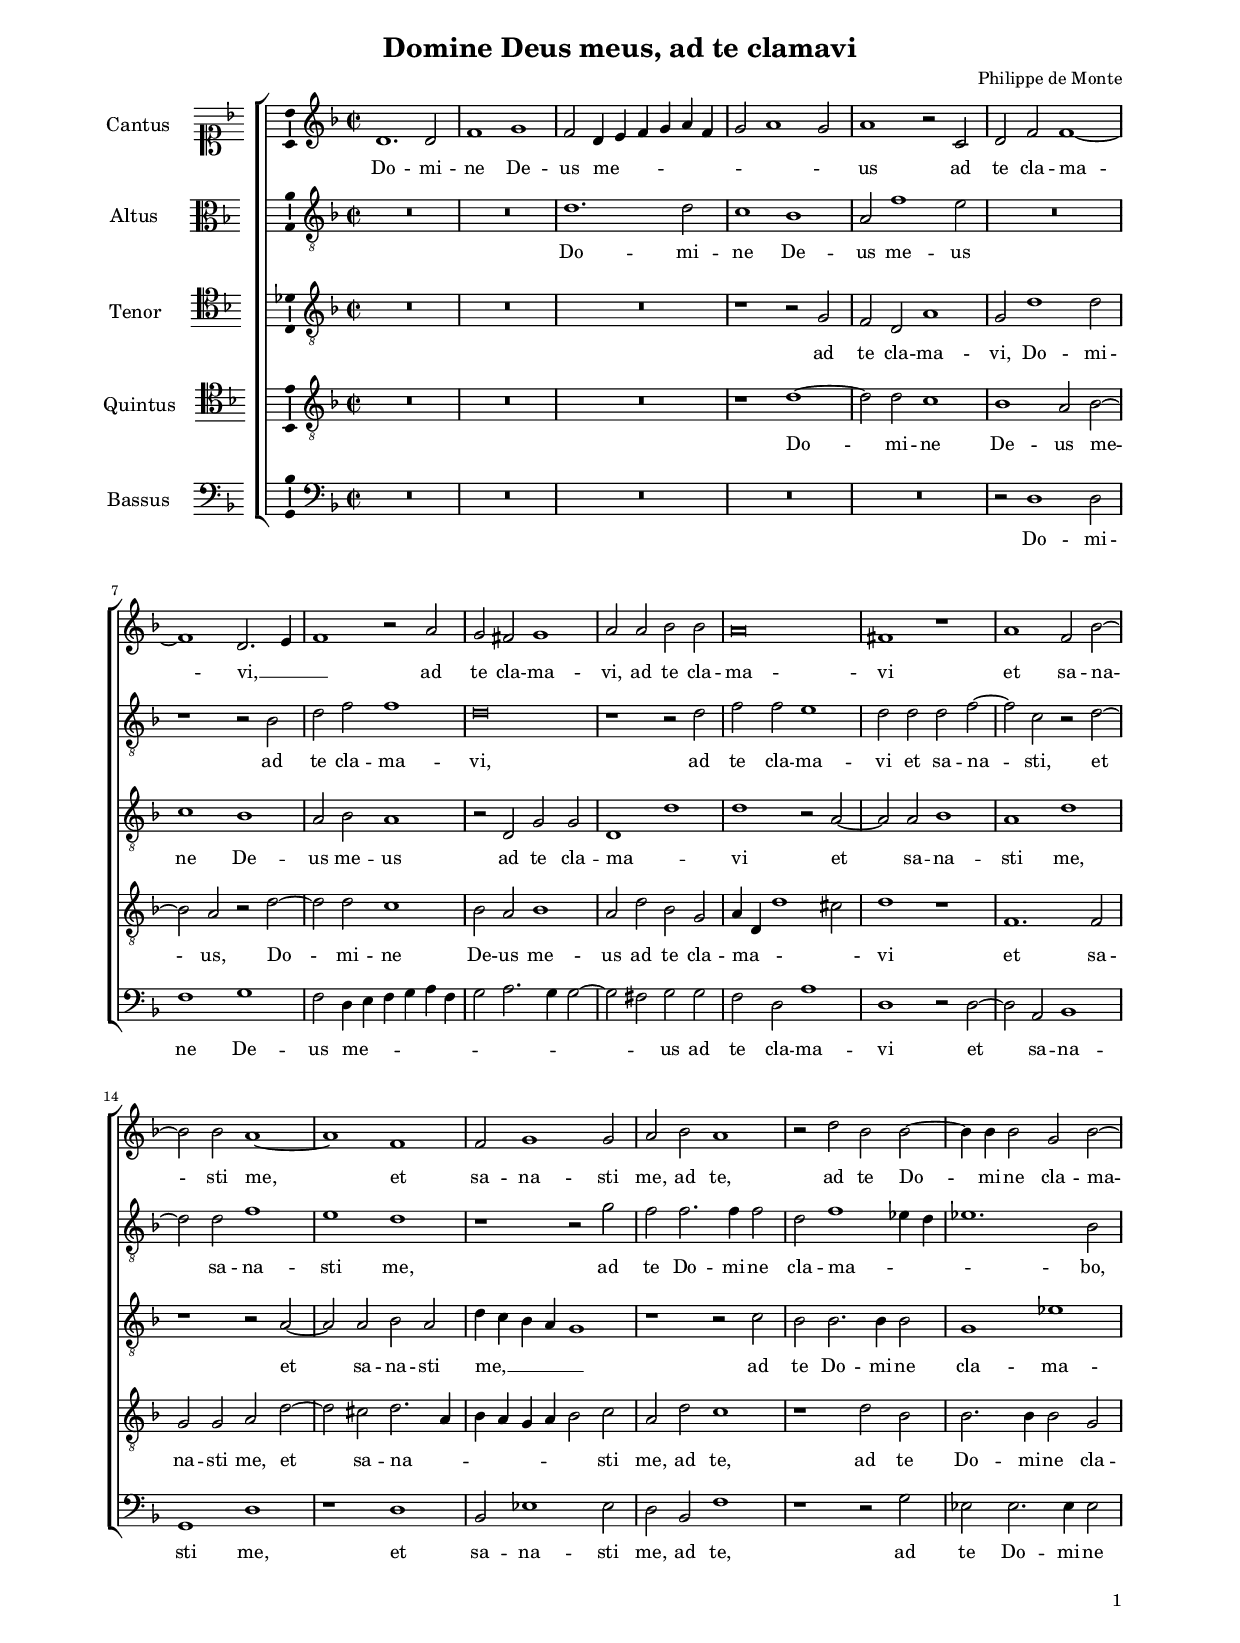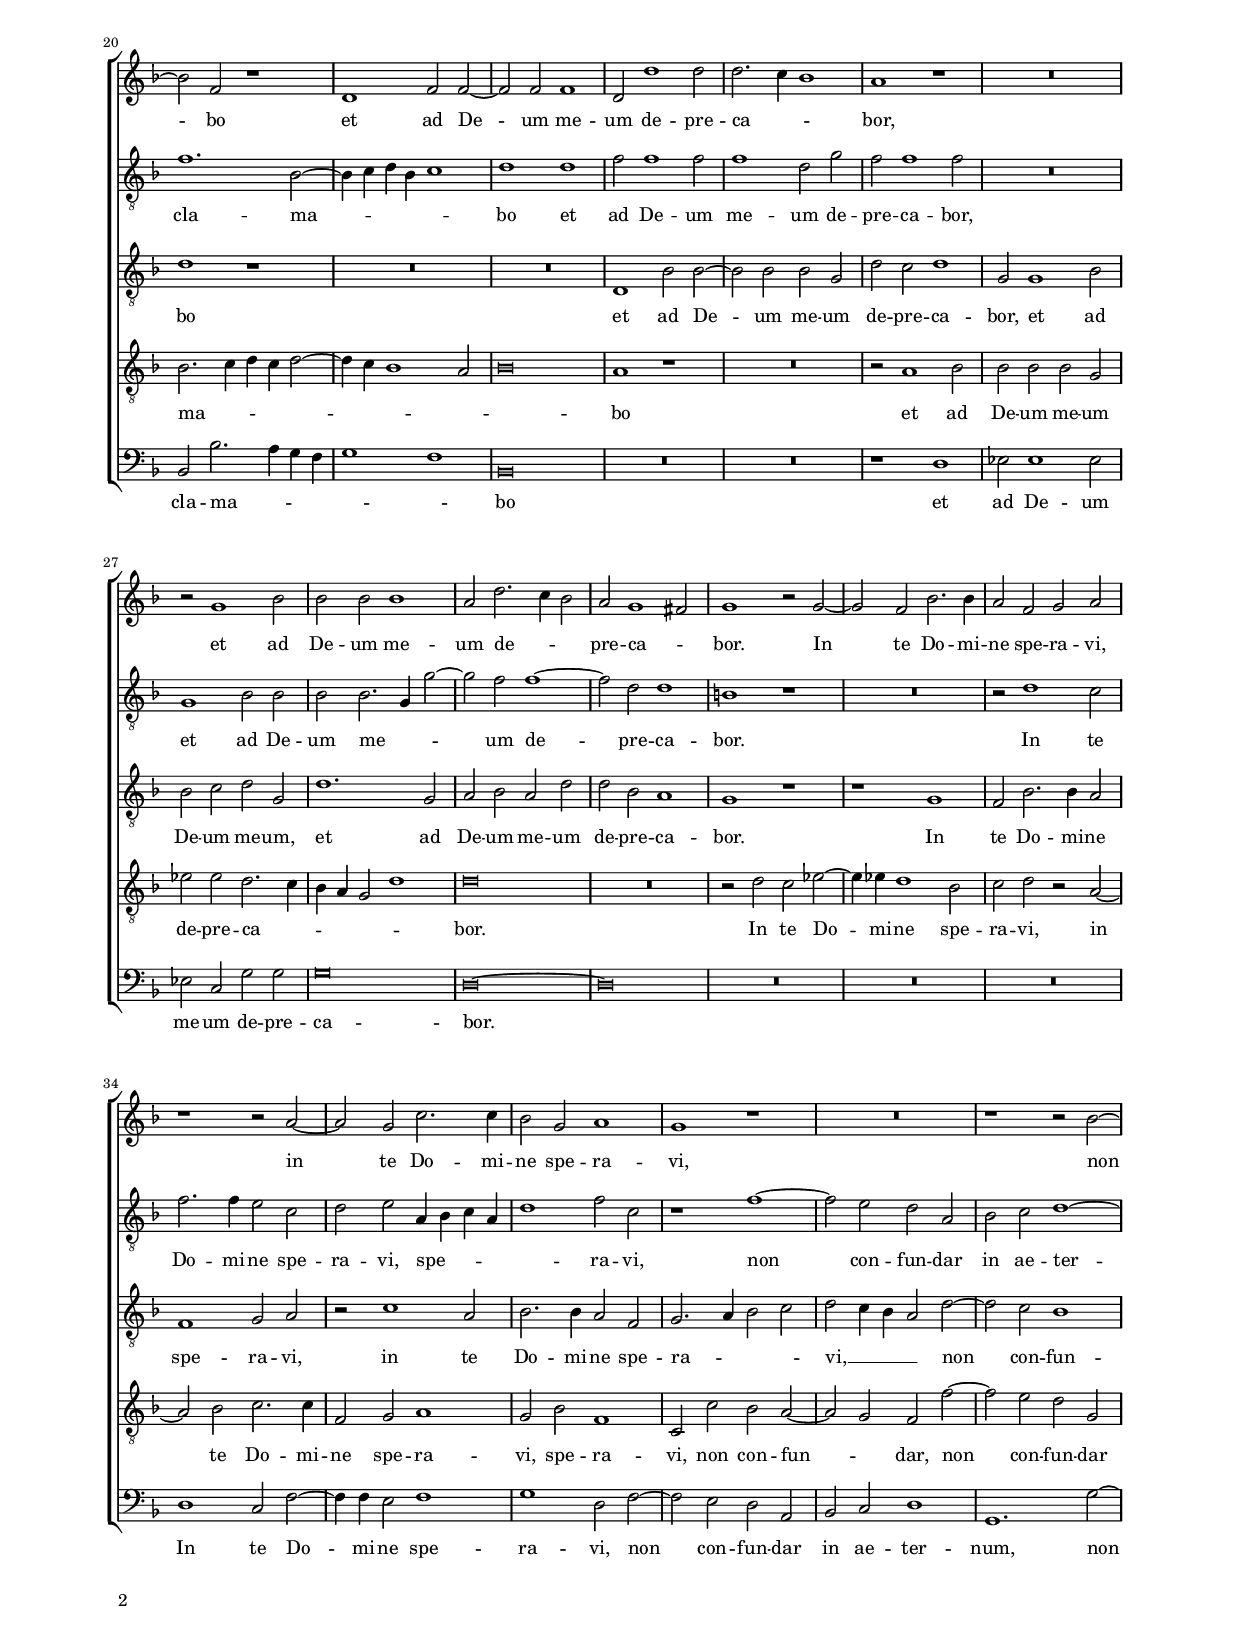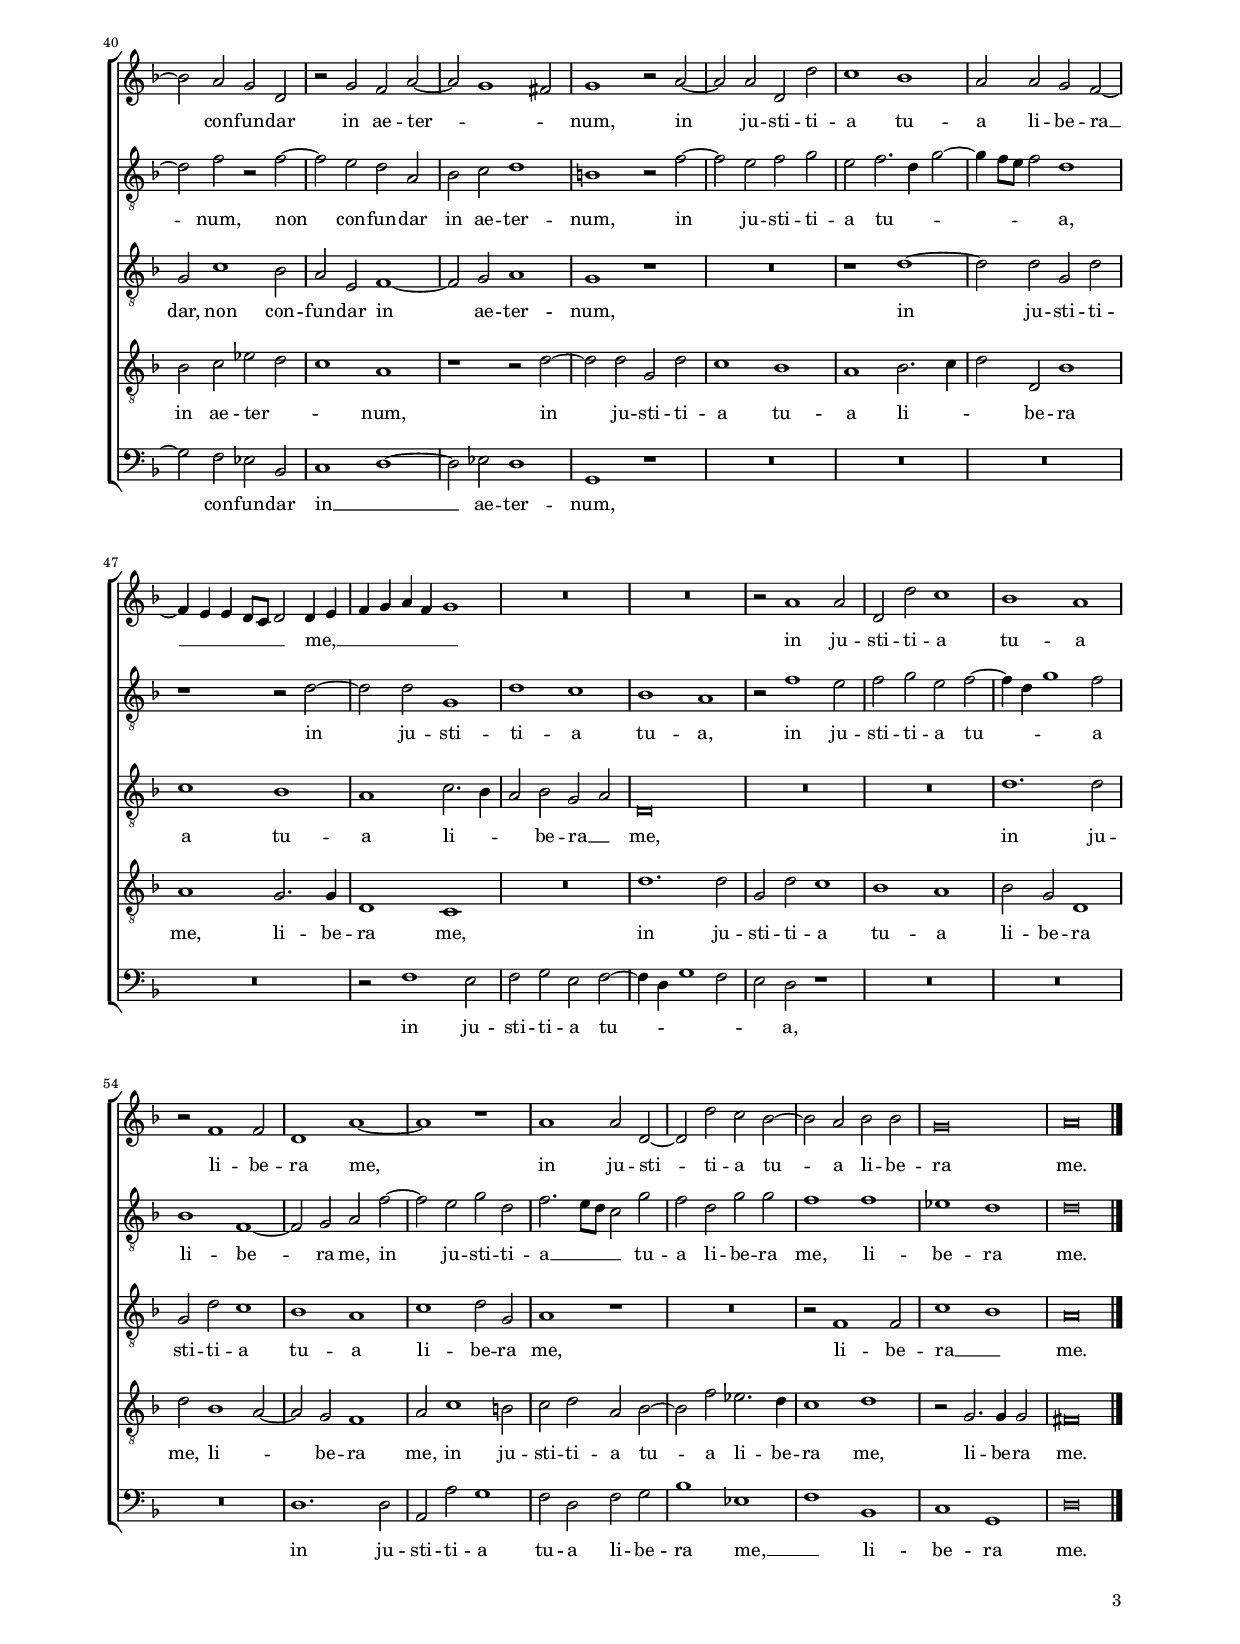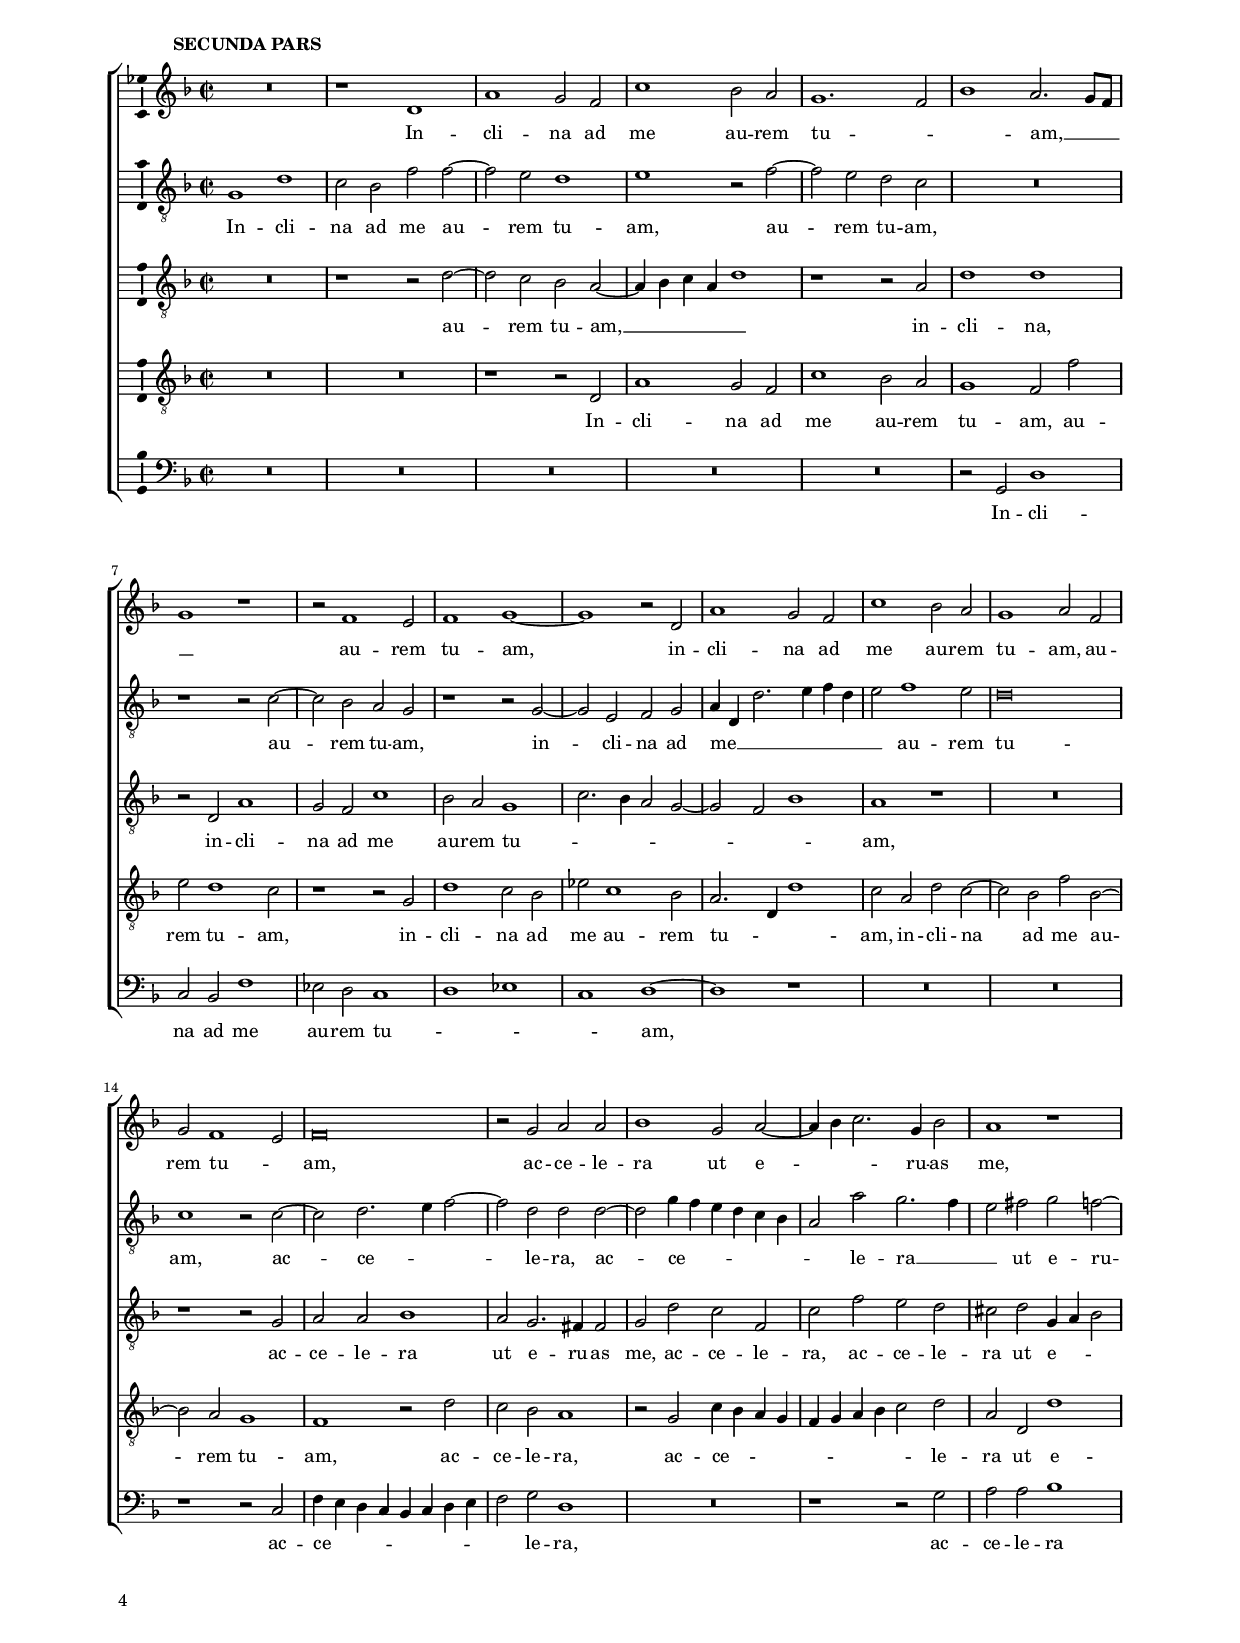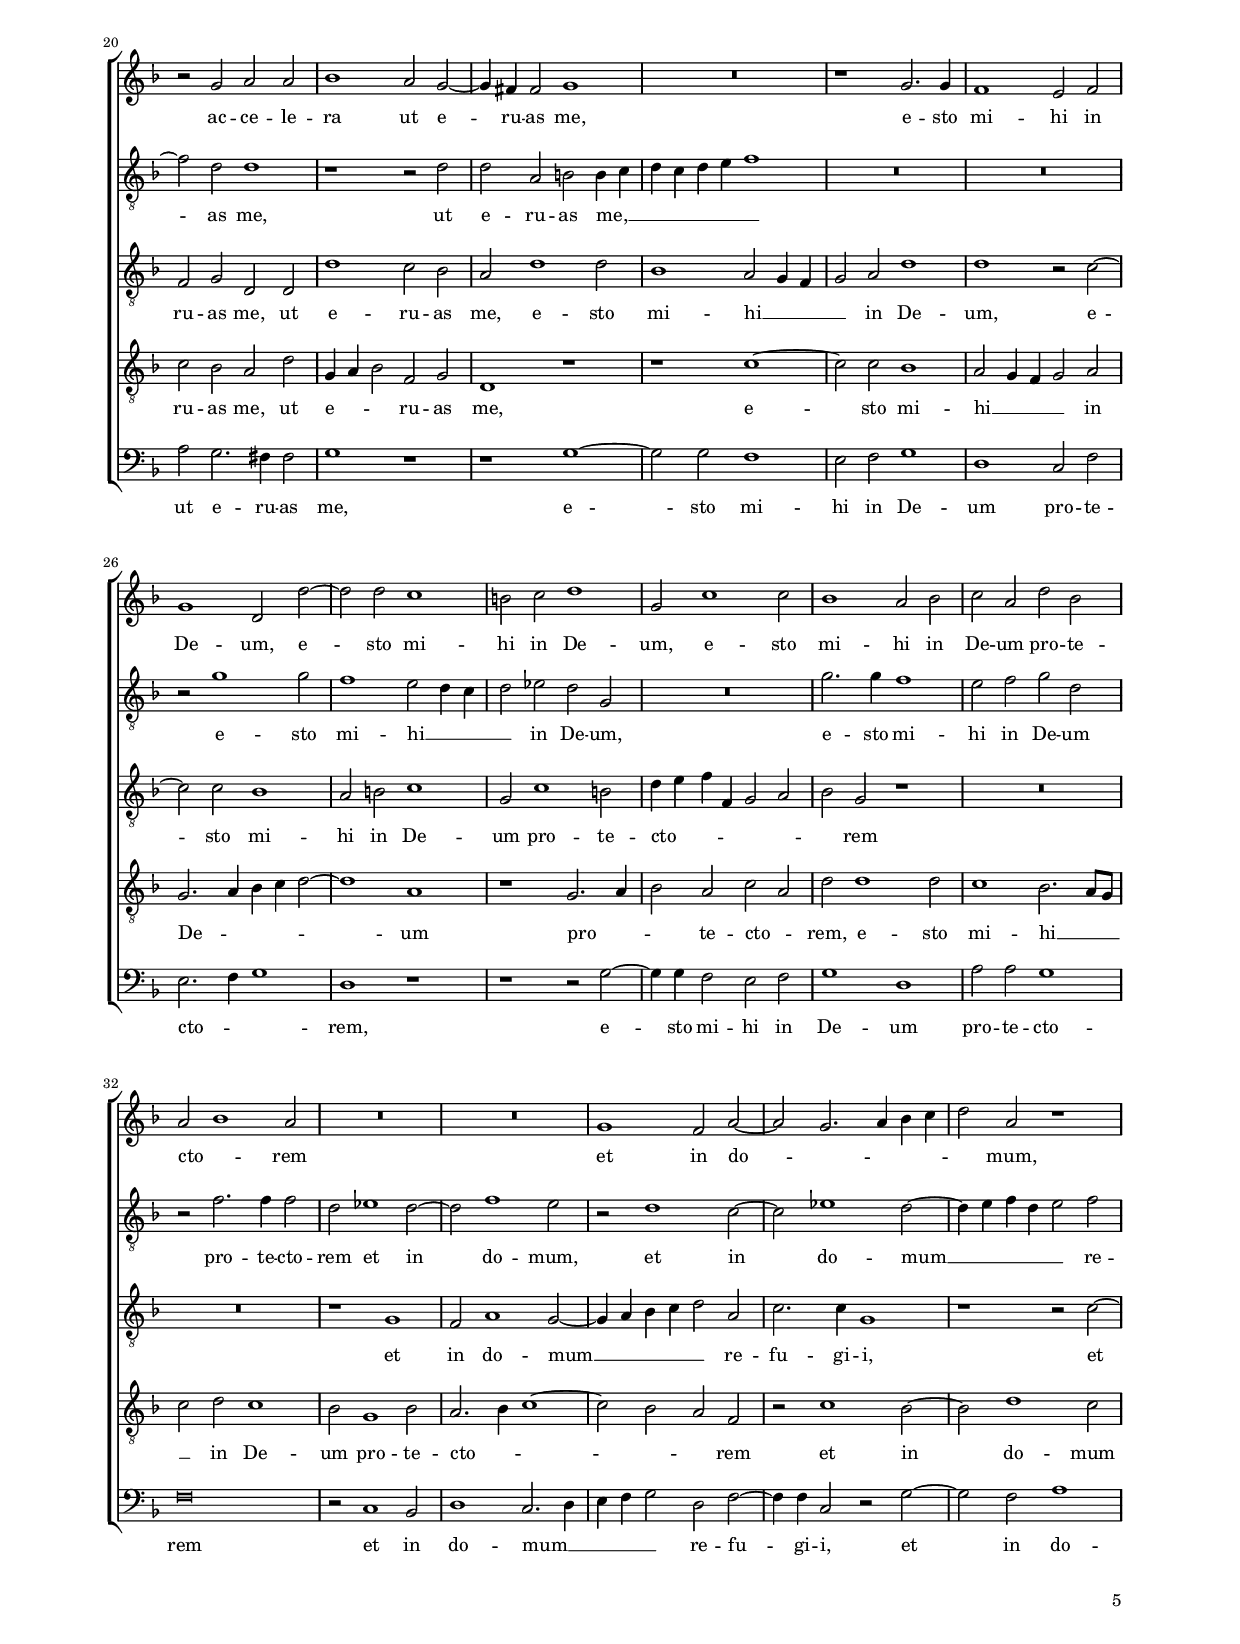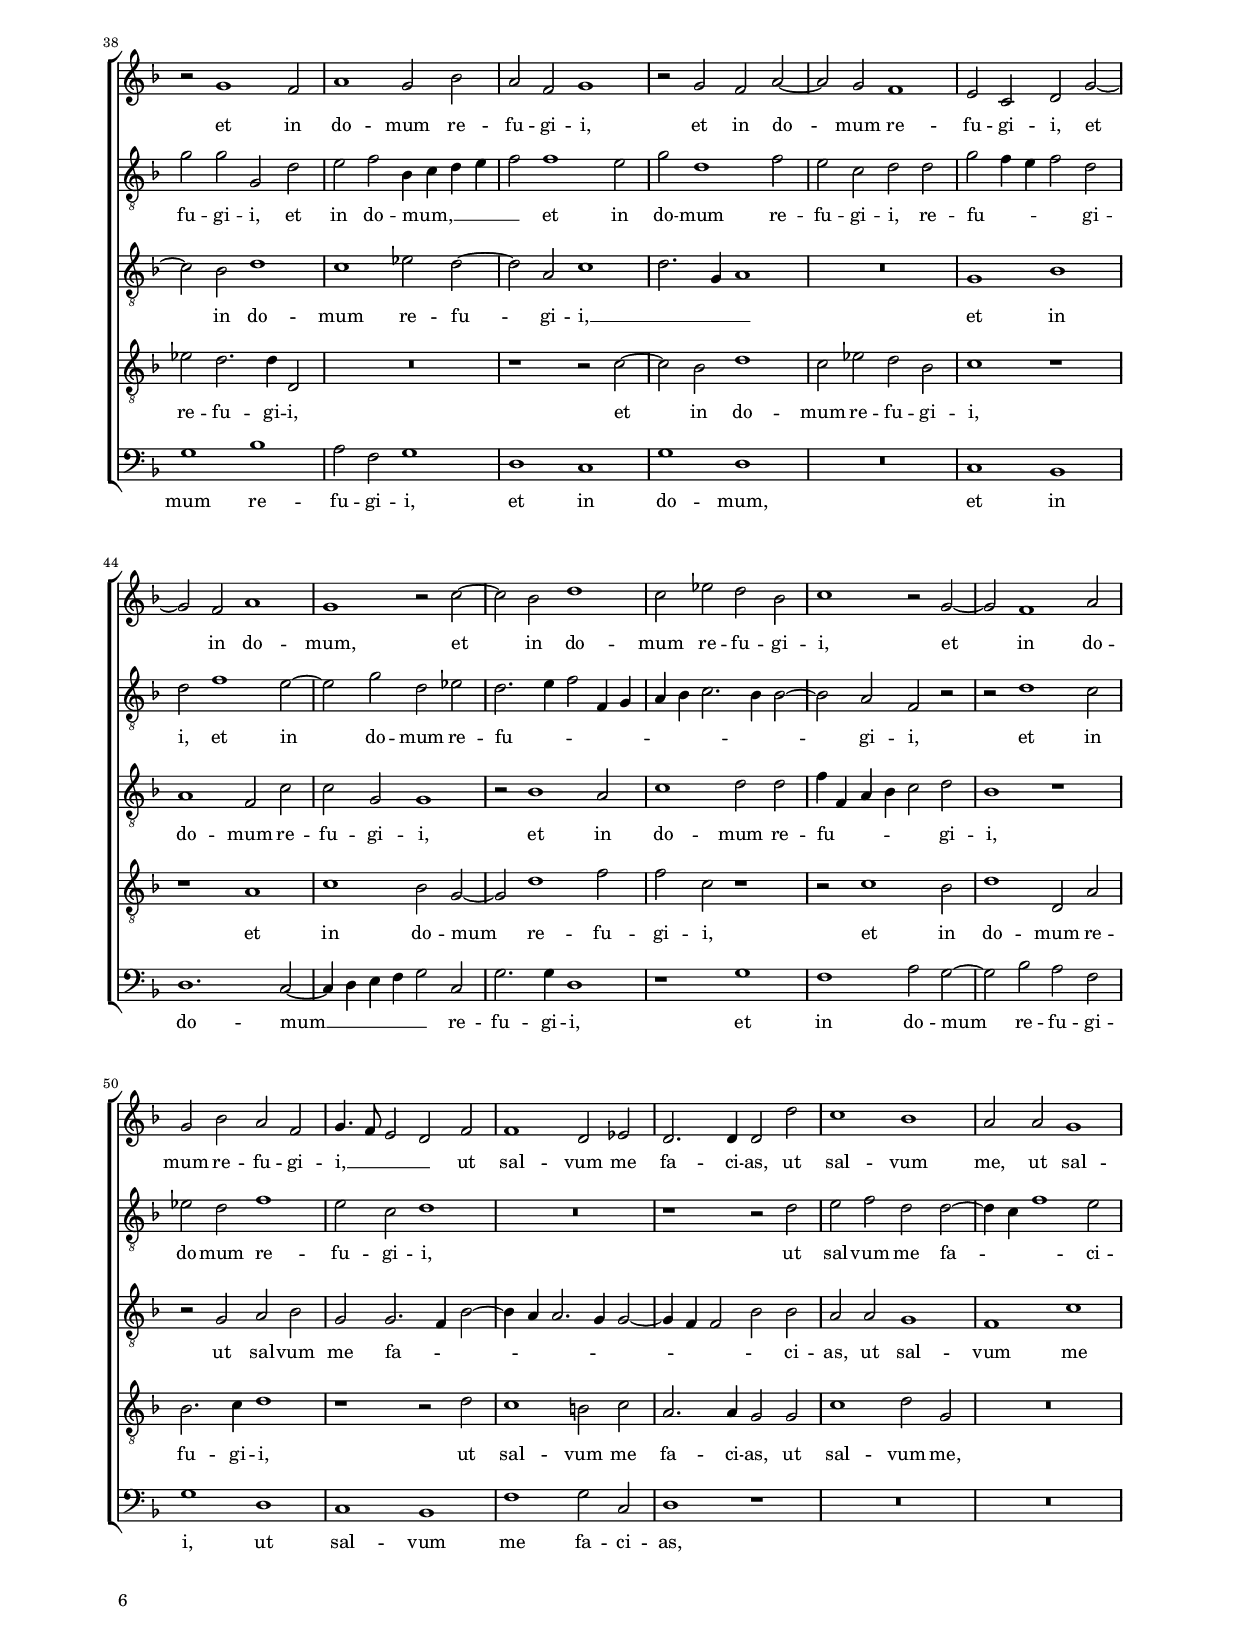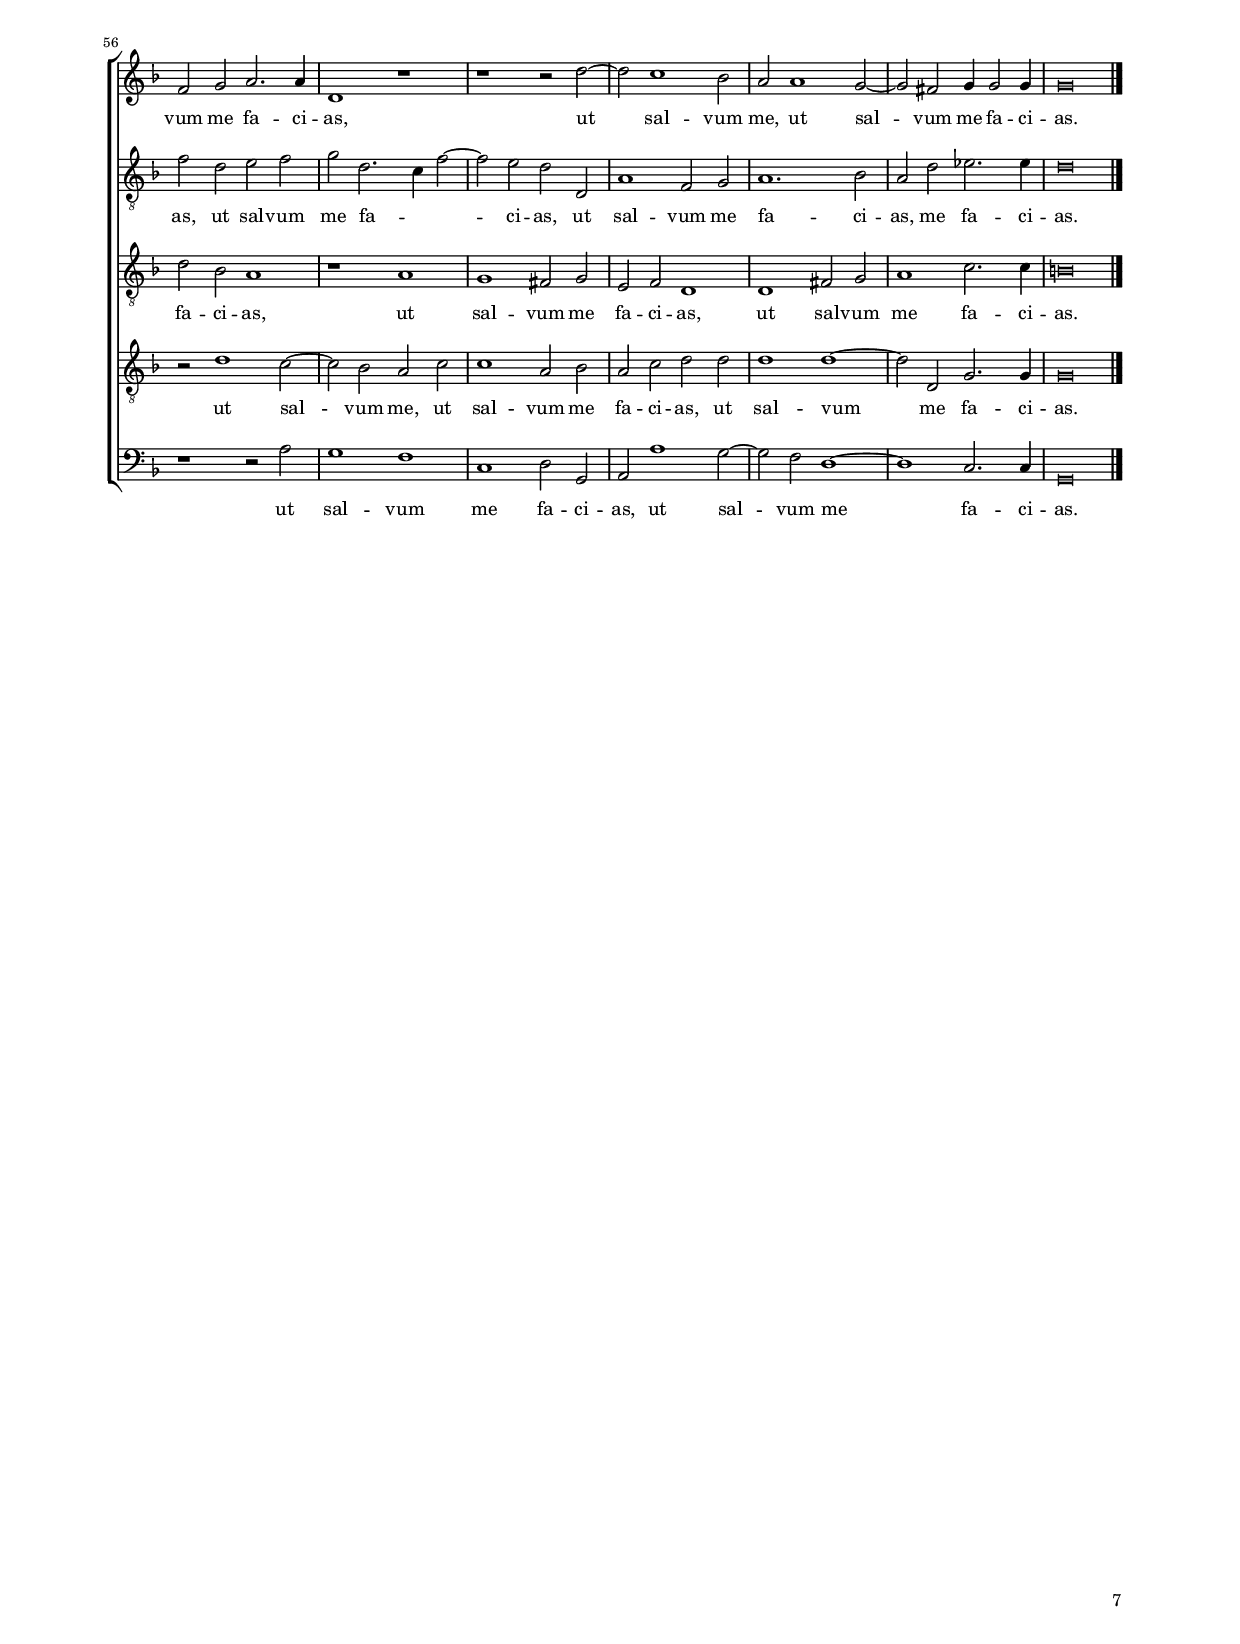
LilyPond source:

\header
{
  title="Domine Deus meus, ad te clamavi"
  composer="Philippe de Monte"
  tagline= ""
}

\version "2.24.0"
\language deutsch
#(set-global-staff-size 15)
% #(set-default-paper-size "letter")
#(ly:set-option 'point-and-click #f)

	
	ficta = { \once \set suggestAccidentals = ##t }
	
	forget = #(define-music-function (music) (ly:music?) #{
		\accidentalStyle forget
		$music
		\accidentalStyle default
		#})
	

\paper
	{
	top-margin = 1.8 \cm
	bottom-margin = 1.2 \cm
	left-margin = 2 \cm
	right-margin = 2 \cm
	ragged-bottom = ##f
	ragged-last-bottom = ##t
	print-page-number = ##f
	score-system-spacing = #'((basic-distance . 16) (minimum-distance . 14) (padding . 5) (strechability . 150))
	system-system-spacing = #'((basic-distance . 16) (minimum-distance . 14) (padding . 5) (strechability . 150))
	oddFooterMarkup=\markup   \fill-line { "" \fromproperty #'page:page-number-string }
	evenFooterMarkup=\markup  \fill-line { \fromproperty #'page:page-number-string "" }
	last-bottom-spacing = #'((basic-distance . 12) (minimum-distance . 7) (padding . 4))
%	systems-per-page = 3
%	page-count = 6
%	min-systems-per-page = 3
	}

global = {
	\key f \major
	\time 2/2 \set Score.measureLength = #(ly:make-moment 2/1)
	\set Score.tempoHideNote = ##t
	\tempo 2 = 90
	\skip 1*2*61 \bar "|."
	}
	

incipitcantus = \markup { \score {
	{
	\set Staff.instrumentName = \markup { \fontsize #1 "Cantus" }
	\key f \major
	\clef soprano
	s4 \bar ""
	}
	\layout  {
	raggedright = ##t
	indent = 1.8 \cm
	line-width = 2.5 \cm
	\context { \Staff \remove Time_signature_engraver }
	\override Staff.Clef.Y-extent = #'(0 . 0)
	}} \hspace #1 }
      
      
incipitaltus = \markup { \score {
	{
	\set Staff.instrumentName = \markup { \fontsize #1 "Altus" }
	\key f \major
	\clef alto
	s4 \bar ""
	}
	\layout  {
	raggedright = ##t
	indent = 1.8 \cm
	line-width = 2.5 \cm
	\context { \Staff \remove Time_signature_engraver }
	\override Staff.Clef.Y-extent = #'(0 . 0)
	}} \hspace #1 }


incipittenor = \markup { \score {
	{
	\set Staff.instrumentName = \markup { \fontsize #1 "Tenor" }
	\key f \major
	\clef tenor
	s4 \bar ""
	}
	\layout  {
	raggedright = ##t
	indent = 1.8 \cm
	line-width = 2.5 \cm
	\context { \Staff \remove Time_signature_engraver }
	\override Staff.Clef.Y-extent = #'(0 . 0)
	}} \hspace #1 }
      
      
incipitquintus = \markup { \score {
	{
	\set Staff.instrumentName = \markup { \fontsize #1 "Quintus" }
	\key f \major
	\clef tenor
	s4 \bar ""
	}
	\layout  {
	raggedright = ##t
	indent = 1.8 \cm
	line-width = 2.5 \cm
	\context { \Staff \remove Time_signature_engraver }
	\override Staff.Clef.Y-extent = #'(0 . 0)
	}} \hspace #1 }
      
      
incipitbassus = \markup { \score {
	{
	\set Staff.instrumentName = \markup { \fontsize #1 "Bassus" }
	\key f \major
	\clef bass
	s4 \bar ""
	}
	\layout  {
	raggedright = ##t
	indent = 1.8 \cm
	line-width = 2.5 \cm
	\context { \Staff \remove Time_signature_engraver }
	\override Staff.Clef.Y-extent = #'(0 . 0)
	}} \hspace #1 }


cantus =  \relative c''
	{
	d,1. d2
	f1 g
	f2 d4 e f g a f
	g2 a1 g2
%5
	a1 r2 c, |
	d2 f f1~
	f1 d2. e4
	f1 r2 a
	g2 fis g1
%10
	a2 a b b |
	a\breve
	fis1 r
	a1 f2 b~
	b2 b a1~
%15
	a1 f |
	f2 g1 g2
	a2 b a1
	r2 d b b~
	b4 b b2 g b~
%20
	b2 f r1 |
	d1 f2 f~
	f2 f f1
	d2 d'1 d2
	d2. c4 b1
%25
	a1 r |
	R\breve
	r2 g1 b2
	b2 b b1
	a2 d2. c4 b2
%30
	a2 g1 fis2 |
	g1 r2 g~
	g2 f b2. b4
	a2 f g a
	r1 r2 a~
%35
	a2 g c2. c4 |
	b2 g a1
	g1 r
	R\breve
	r1 r2 b~
%40
	b2 a g d |
	r2 g f a~
	a2 g1 fis2
	g1 r2 a~
	a2 a d, d'
%45
	c1 b |
	a2 a g f~
	f4 e e d8 c d2 d4 e
	f4 g a f g1
	R\breve
%50
	R\breve |
	r2 a1 a2
	d,2 d' c1
	b1 a
	r2 f1 f2
%55
	d1 a'~ |
	a1 r
	a1 a2 d,~
	d2 d' c b~
	b2 a b b
%60
	g\breve |
	a\breve |
	}


altus =  \relative c'
	{
	R\breve
	R\breve
	d1. d2
	c1 b
%5
	a2 f'1 e2 |
	R\breve
	r1 r2 b
	d2 f f1
	d\breve
%10
	r1 r2 d |
	f2 f e1
	d2 d d f~
	f2 c r d~
	d2 d f1
%15
	e1 d  |
	r1 r2 g
	f2 f2. f4 f2
	d2 f1 es4 d
	es1. b2
%20
	f'1. b,2~ |
	b4 c d b c1
	d1 d
	f2 f1 f2
	f1 d2 g
%25
	f2 f1 f2 |
	R\breve
	g,1 b2 b
	b2 b2. g4 g'2~
	g2 f f1~
%30
	f2 d d1 |
	h1 r
	R\breve
	r2 d1 c2
	f2. f4 e2 c
%35
	d2 e a,4 b c a |
	d1 f2 c
	r1 f~
	f2 e d a
	b2 c d1~
%40
	d2 f r f~ |
	f2 e d a
	b2 c d1
	h1 r2 f'~
	f2 e f g
%45
	e2 f2. d4 g2~ |
	g4 f8 e f2 d1
	r1 r2 d~
	d2 d g,1
	d'1 c
%50
	b1 a |
	r2 f'1 e2
	f2 g e f~
	f4 d g1 f2
	b,1 f~
%55
	f2 g a f'~ |
	f2 e g d
	f2. e8 d c2 g'
	f2 d g g
	f1 f
%60
	es1 d |
	d\breve |
	}


tenor =  \relative c'
	{
	R\breve
	R\breve
	R\breve
	r1 r2 g
%5
	f2 d a'1 |
	g2 d'1 d2
	c1 b
	a2 b a1
	r2 d, g g
%10
	d1 d' |
	d1 r2 a~
	a2 a b1
    a1 d
    r1 r2 a~
%15
	a2 a2 b2 a |
    d4 c b a g1
    r1 r2 c
    b2 b2. b4 b2
	g1 es'
%20
	d1 r |
	R\breve
	R\breve
	d,1 b'2 b~
	b2 b b g
%25
	d'2 c d1 |
	g,2 g1 b2
	b2 c d g,
	d'1. g,2
	a2 b a d
%30
	d2 b a1 |
	g1 r
	r1 g
	f2 b2. b4 a2
	f1 g2 a
%35
	r2 c1 a2 |
	b2. b4 a2 f
	g2. a4 b2 c
	d2 c4 b a2 d~
	d2 c b1
%40
	g2 c1 b2 |
	a2 e f1~
	f2 g a1
	g1 r
	R\breve
%45
	r1 d'~ |
	d2 d g, d'
	c1 b
	a1 c2. b4
	a2 b g a
%50
	d,\breve |
	R\breve
	R\breve
	d'1. d2
	g,2 d' c1
%55
	b1 a |
	c1 d2 g,
	a1 r
	R\breve
	r2 f1 f2
%60
	c'1 b |
	a\breve |
	}


quintus  =  \relative c'
	{
	R\breve
	R\breve
	R\breve
	r1 d~
%5
	d2 d c1 |
	b1 a2 b~
	b2 a r d~
	d2 d c1
	b2 a b1
%10
	a2 d b g |
	a4 d, d'1 cis2
	d1 r
	f,1. f2
	g2 g a d~
%15
	d2 cis d2. a4 |
	b4 a g a b2 c
	a2 d c1
	r1 d2 b
	b2. b4 b2 g
%20
	b2. c4 d c d2~ |
	d4 c b1 a2
	b\breve
    a1 r
	R\breve
%25
	r2 a1 b2 |
	b2 b b g
	es'2 es d2. c4
	b4 a g2 d'1
	d\breve
%30
	R\breve |
	r2 d c es~
	es4 es d1 b2
	c2 d r a~
	a2 b c2. c4
%35
	f,2 g a1 |
	g2 b f1
	c2 c' b a~
	a2 g f f'~
	f2 e d g,
%40
	b2 c es d |
	c1 a
	r1 r2 d~
	d2 d g, d'
	c1 b
%45
	a1 b2. c4 |
	d2 d, b'1
	a1 g2. g4
	d1 c
	R\breve
%50
	d'1. d2 |
	g,2 d' c1
	b1 a
	b2 g d1
	d'2 b1 a2~
%55
	a2 g f1 |
	a2 c1 h2
	c2 d a b~
	b2 f' es2. d4
	c1 d
%60
	r2 g,2. g4 g2 |
	fis\breve |
	}


bassus  =  \relative c
	{
	R\breve
	R\breve
	R\breve
	R\breve
%5
	R\breve |
	r2 d1 d2
	f1 g
	f2 d4 e f g a f
	g2 a2. g4 g2~
%10
	g2 fis g g |
	f2 d a'1
	d,1 r2 d~
	d2 a b1
	g1 d'
%15
	r1 d |
	b2 es1 es2
	d2 b f'1
	r1 r2 g
	es2 es2. es4 es2
%20
	b2 b'2. a4 g f |
	g1 f
	b,\breve
	R\breve
	R\breve
%25
	r1 d |
	es2 es1 es2
	es2 c g' g
	g\breve
	d\breve~
%30
	d\breve |
	R\breve
	R\breve
	R\breve
	d1 c2 f~
%35
	f4 f e2 f1 |
	g1 d2 f~
	f2 e d a
	b2 c d1
	g,1. g'2~
%40
	g2 f es b |
	c1 d~
	d2 es d1
	g,1 r
	R\breve
%45
	R\breve |
	R\breve
	R\breve
	r2 f'1 e2
	f2 g e f~
%50
	f4 d g1 f2 |
	e2 d r1
	R\breve
	R\breve
	R\breve
%55
	d1. d2 |
	a2 a' g1
	f2 d f g
	b1 es,
	f1 b,
%60
	c1 g |
	d'\breve |
	}


lyricscantus = \lyricmode {
	Do -- mi -- ne De -- us me -- _ _ _ _ _ _ _ _ us
    ad te cla -- ma -- vi, __ _ _
    ad te cla -- ma -- vi,
    ad te cla -- ma -- vi
    et sa -- na -- sti me,
    et sa -- na -- sti me,
    ad te,
    ad te Do -- mi -- ne cla -- ma -- bo
    et ad De -- um me -- um de -- pre -- ca -- _ _ bor,
    et ad De -- um me -- um de -- _ _ pre -- ca -- _ bor.
    In te Do -- mi -- ne spe -- ra -- vi,
    in te Do -- mi -- ne spe -- ra -- vi,
    non con -- fun -- dar in ae -- ter -- _ _ num,
    in ju -- sti -- ti -- a tu -- a li -- be -- ra __ _ _ _ _ _ me, __ _ _ _ _ _ _
    in ju -- sti -- ti -- a tu -- a li -- be -- ra me,
    in ju -- sti -- ti -- a tu -- a li -- be -- ra me.
	}


lyricsaltus = \lyricmode {
	Do -- mi -- ne De -- us me -- us
    ad te cla -- ma -- vi,
    ad te cla -- ma -- vi
    et sa -- na -- sti,
    et sa -- na -- sti me,
    ad te Do -- mi -- ne cla -- ma -- _ _ _ bo,
    cla -- ma -- _ _ _ _ bo
    et ad De -- um me -- um de -- pre -- ca -- bor,
    et ad De -- um me -- _ _ um de -- pre -- ca -- bor.
    In te Do -- mi -- ne spe -- ra -- vi,
    spe -- _ _ _ _ ra -- vi,
    non con -- fun -- dar in ae -- ter -- num,
    non con -- fun -- dar in ae -- ter -- num,
    in ju -- sti -- ti -- a tu -- _ _ _ _ _ a,
    in ju -- sti -- ti -- a tu -- a,
    in ju -- sti -- ti -- a tu -- _ _ a li -- be -- ra me,
    in ju -- sti -- ti -- a __ _ _ _ tu -- a li -- be -- ra me,
    li -- be -- ra me.
	}


lyricstenor = \lyricmode {
	ad te cla -- ma -- vi,
    Do -- mi -- ne De -- us me -- us
    ad te cla -- ma -- _ vi
    et sa -- na -- sti me,
    et sa -- na -- sti me, __ _ _ _ _
    ad te Do -- mi -- ne cla -- ma -- bo
    et ad De -- um me -- um de -- pre -- ca -- bor,
    et ad De -- um me -- um,
    et ad De -- um me -- um de -- pre -- ca -- bor.
    In te Do -- mi -- ne spe -- ra -- vi,
    in te Do -- mi -- ne spe -- ra -- _ _ _ vi, __ _ _ _
    non con -- fun -- dar,
    non con -- fun -- dar in ae -- ter -- num,
    in ju -- sti -- ti -- a tu -- a li -- _ _ be -- ra __ _ me,
    in ju -- sti -- ti -- a tu -- a li -- be -- ra me,
    li -- be -- ra __ _ me.
	}


lyricsquintus = \lyricmode {
	Do -- mi -- ne De -- us me -- us,
    Do -- mi -- ne De -- us me -- us
    ad te cla -- ma -- _ _ _ vi
    et sa -- na -- sti me,
    et sa -- na -- _ _ _ _ _ _ sti me,
    ad te,
    ad te Do -- mi -- ne cla -- ma -- _ _ _ _ _ _ _ _ bo
    et ad De -- um me -- um de -- pre -- ca -- _ _ _ _ _ bor.
    In te Do -- mi -- ne spe -- ra -- vi,
    in te Do -- mi -- ne spe -- ra -- vi,
    spe -- ra -- vi,
    non con -- fun -- _ dar,
    non con -- fun -- dar in ae -- ter -- _ _ num,
    in ju -- sti -- ti -- a tu -- a li -- _ _ be -- ra me,
    li -- be -- ra me,
    in ju -- sti -- ti -- a tu -- a li -- be -- ra me,
    li -- _ be -- ra me,
    in ju -- sti -- ti -- a tu -- a li -- be -- ra me,
    li -- be -- ra me.
	}


lyricsbassus = \lyricmode {
	Do -- mi -- ne De -- us me -- _ _ _ _ _ _ _ _ _ _ us
    ad te cla -- ma -- vi
    et sa -- na -- sti me,
    et sa -- na -- sti me,
    ad te,
    ad te Do -- mi -- ne cla -- ma -- _ _ _ _ _ bo
    et ad De -- um me -- um de -- pre -- ca -- bor.
    In te Do -- mi -- ne spe -- ra -- vi,
    non con -- fun -- dar in ae -- ter -- num,
    non con -- fun -- dar in __ _ ae -- ter -- num,
    in ju -- sti -- ti -- a tu -- _ _ _ _ a,
    in ju -- sti -- ti -- a tu -- a li -- be -- ra me, __ _
    li -- be -- ra me.
	}


\score
{  
	% \transpose {
	\new ChoirStaff \with { \override StaffGrouper.staff-staff-spacing.basic-distance = #12 }
	<<

	\new Staff << \global
	\new Voice="v1" {
		\set Staff.instrumentName=\incipitcantus
		\set Staff.midiInstrument = "reed organ"
		\clef violin
		\cantus }
	\new Lyrics \lyricsto "v1" {\lyricscantus }
	>>


	\new Staff << \global
	\new Voice="v2" {
		\set Staff.instrumentName=\incipitaltus
		\set Staff.midiInstrument = "reed organ"
                \clef "G_8"
		\altus}
	\new Lyrics \lyricsto "v2" {\lyricsaltus }
	>>


	\new Staff << \global
	\new Voice="v3" {
		\set Staff.instrumentName=\incipittenor
		\set Staff.midiInstrument = "reed organ"
		\clef "G_8"
		\tenor }
	\new Lyrics \lyricsto "v3" {\lyricstenor }
	>>


	\new Staff << \global
	\new Voice="v5" {
		\set Staff.instrumentName=\incipitquintus
		\set Staff.midiInstrument = "reed organ"
		\clef "G_8"
		\quintus}
	\new Lyrics \lyricsto "v5" {\lyricsquintus }
	>>


	\new Staff << \global
	\new Voice="v4" {
		\set Staff.instrumentName=\incipitbassus
		\set Staff.midiInstrument = "reed organ"
		\clef bass
		\bassus }
	\new Lyrics \lyricsto "v4" {\lyricsbassus}
	>>

	>>
	% } % transpose

	\layout
	{
	indent = 2.5 \cm
	\context { \Staff \override TimeSignature.break-visibility = #end-of-line-invisible }
	\context { \Lyrics \override VerticalAxisGroup.nonstaff-relatedstaff-spacing.padding = #1.4 }
%	\context { \Lyrics \override LyricText.font-size = #1 }
	\context { \Staff \consists Ambitus_engraver }
	\context { \Score \override BarNumber.padding = #2 }
	\context { \Voice \override NoteHead.style = #'baroque }
	}


\midi
	{
	}

}

%%%%%%%%%%%%%%%%%%%%  SECUNDA PARS %%%%%%%%%%%%%%%%%%%%


global = {
	\key f \major
	\time 2/2 \set Score.measureLength = #(ly:make-moment 2/1)
	\set Score.tempoHideNote = ##t
	\tempo 2 = 90
	\skip 1*2*62 \bar "|."
	}


cantus =  \relative c''
	{
    R\breve    
	r1 d,
	a'1 g2 f
	c'1 b2 a
%5
	g1. f2 |
	b1 a2. g8 f
	g1 r
	r2 f1 e2
	f1 g~
%10
	g1 r2 d |
	a'1 g2 f
	c'1 b2 a
	g1 a2 f
	g2 f1 e2
%15
	f\breve |
	r2 g a a
	b1 g2 a~
	a4 b c2. g4 b2
	a1 r
%20
	r2 g a a |
	b1 a2 g~
	g4 fis fis2 g1
	R\breve
	r1 g2. g4
%25
	f1 e2 f |
	g1 d2 d'~
	d2 d c1
	h2 c d1
	g,2 c1 c2
%30
	b1 a2 b |
	c2 a d b
	a2 b1 a2
	R\breve
	R\breve
%35
	g1 f2 a~ |
	a2 g2. a4 b c
	d2 a r1
	r2 g1 f2
	a1 g2 b
%40
	a2 f g1 |
	r2 g f a~
	a2 g f1
	e2 c d g~
	g2 f a1
%45
	g1 r2 c~ |
	c2 b d1
	c2 es d b
	c1 r2 g~
	g2 f1 a2
%50
	g2 b a f |
	g4. f8 e2 d f
	f1 d2 es
	d2. d4 d2 d'
	c1 b
%55
	a2 a g1 |
	f2 g a2. a4
	d,1 r
	r1 r2 d'~
	d2 c1 b2
%60
	a2 a1 g2~ |
	g2 fis g4 g2 g4
	g\breve |
	}


altus =  \relative c'
	{
	g1 d'
	c2 b f' f~
	f2 e d1
	e1 r2 f~
%5
	f2 e d c |
	R\breve
	r1 r2 c~
	c2 b a g
	r1 r2 g~
%10
	g2 e f g |
	a4 d, d'2. e4 f d
	e2 f1 e2
	d\breve
	c1 r2 c~
%15
	c2 d2. e4 f2~ |
	f2 d d d~
	d2 g4 f e d c b
	a2 a' g2. f4
	e2 fis g f~
%20
	f2 d d1 |
	r1 r2 d
	d2 a h h4 c
	d4 c d e f1
	R\breve
%25
	R\breve |
	r2 g1 g2
	f1 e2 d4 c
	d2 es d g,
	R\breve
%30
	g'2. g4 f1 |
	e2 f g d
	r2 f2. f4 f2
	d2 es1 d2~
	d2 f1 e2
%35
	r2 d1 c2~ |
	c2 es1 d2~
	d4 e f d e2 f
	g2 g g, d'
	e2 f b,4 c d e
%40
	f2 f1 e2 |
	g2 d1 f2
	e2 c d d
	g2 f4 e f2 d
	d2 f1 e2~
%45
	e2 g d es |
	d2. e4 f2 f,4 g
	a4 b c2. b4 b2~
	b2 a f r
	r2 d'1 c2
%50
	es2 d f1 |
	e2 c d1
	R\breve
	r1 r2 d
	e2 f d d~
%55
	d4 c f1 e2 |
	f2 d e f
	g2 d2. c4 f2~
	f2 e d d,
	a'1 f2 g
%60
	a1. b2 |
	a2 d es2. es4
	d\breve |
	}


tenor =  \relative c'
	{
	R\breve
	r1 r2 d~
	d2 c b a~
	a4 b c a d1
%5
	r1 r2 a |
	d1 d
	r2 d, a'1
	g2 f c'1
	b2 a g1
%10
	c2. b4 a2 g~ |
	g2 f b1
	a1 r
	R\breve
	r1 r2 g
%15
	a2 a b1 |
	a2 g2. fis4 fis2
	g2 d' c f,
	c'2 f e d
	cis2 d g,4 a b2
%20
	f2 g d d |
	d'1 c2 b
	a2 d1 d2
	b1 a2 g4 f
	g2 a d1
%25
	d1 r2 c~ |
	c2 c b1
	a2 h c1
	g2 c1 h2
	d4 e f f, g2 a
%30
	b2 g r1 |
	R\breve
	R\breve
	r1 g
	f2 a1 g2~
%35
	g4 a b c d2 a |
	c2. c4 g1
	r1 r2 c~
	c2 b d1
	c1 es2 d~
%40
	d2 a c1 |
	d2. g,4 a1
	R\breve
	g1 b
	a1 f2 c'
%45
	c2 g g1 |
	r2 b1 a2
	c1 d2 d
	f4 f, a b c2 d
	b1 r
%50
	r2 g a b |
	g2 g2. f4 b2~
	b4 a a2. g4 g2~
	g4 f f2 b b
	a2 a g1
%55
	f1 c' |
	d2 b a1
	r1 a
	g1 fis2 g
	e2 f d1
%60
	d1 fis2 g |
	a1 c2. c4
	h\breve |
	}


quintus  =  \relative c'
	{
	R\breve
	R\breve
	r1 r2 d,
	a'1 g2 f
%5
	c'1 b2 a |
	g1 f2 f'
	e2 d1 c2
	r1 r2 g
	d'1 c2 b
%10
	es2 c1 b2 |
	a2. d,4 d'1
	c2 a d c~
	c2 b f' b,~
	b2 a g1
%15
	f1 r2 d' |
	c2 b a1
	r2 g c4 b a g
	f4 g a b c2 d
	a2 d, d'1
%20
	c2 b a d |
	g,4 a b2 f g
	d1 r
	r1 c'~
	c2 c b1
%25
	a2 g4 f g2 a |
	g2. a4 b c d2~
	d1 a
	r1 g2. a4
	b2 a c a
%30
	d2 d1 d2 |
	c1 b2. a8 g
	c2 d c1
	b2 g1 b2
	a2. b4 c1~
%35
	c2 b a f |
	r2 c'1 b2~
	b2 d1 c2
	es2 d2. d4 d,2
	R\breve
%40
	r1 r2 c'~ |
	c2 b d1
	c2 es d b
	c1 r
	r1 a
%45
	c1 b2 g~ |
	g2 d'1 f2
	f2 c r1
	r2 c1 b2
	d1 d,2 a'
%50
	b2. c4 d1 |
	r1 r2 d
	c1 h2 c
	a2. a4 g2 g
	c1 d2 g,
%55
	R\breve |
	r2 d'1 c2~
	c2 b a c
	c1 a2 b
	a2 c d d
%60
	d1 d~ |
	d2 d, g2. g4
	g\breve |
	}


bassus  =  \relative c
	{
	R\breve
	R\breve
	R\breve
	R\breve
%5
	R\breve |
	r2 g d'1
	c2 b f'1
	es2 d c1
	d1 es
%10
	c1 d~ |
	d1 r
	R\breve
	R\breve
	r1 r2 c
%15
	f4 e d c b c d e |
	f2 g d1
	R\breve
	r1 r2 g
	a2 a b1
%20
	a2 g2. fis4 fis2 |
	g1 r
	r1 g~
	g2 g f1
	e2 f g1
%25
	d1 c2 f |
	e2. f4 g1
	d1 r
	r1 r2 g~
	g4 g f2 e f
%30
	g1 d |
	a'2 a g1
	f\breve
	r2 c1 b2
	d1 c2. d4
%35
	e4 f g2 d f~ |
	f4 f c2 r g'~
	g2 f a1
	g1 b
	a2 f g1
%40
	d1 c |
	g'1 d
	R\breve
	c1 b
	d1. c2~
%45
	c4 d e f g2 c, |
	g'2. g4 d1
	r1 g
	f1 a2 g~
	g2 b a f
%50
	g1 d |
	c1 b
	f'1 g2 c,
	d1 r
	R\breve
%55
	R\breve |
	r1 r2 a'
	g1 f
	c1 d2 g,
	a2 a'1 g2~
%60
	g2 f d1~ |
	d1 c2. c4
	g\breve |
	}


lyricscantus = \lyricmode {
	In -- cli -- na ad me au -- rem tu -- _ _ am, __ _ _ _
    au -- rem tu -- am,
    in -- cli -- na ad me au -- rem tu -- am,
    au -- rem tu -- _ am,
    ac -- ce -- le -- ra ut e -- _ _ ru -- as me,
    ac -- ce -- le -- ra ut e -- ru -- as me,
    e -- sto mi -- hi in De -- um,
    e -- sto mi -- hi in De -- um,
    e -- sto mi -- hi in De -- um pro -- te -- cto -- _ rem
    et in do -- _ _ _ _ _ mum,
    et in do -- mum re -- fu -- gi -- i,
    et in do -- mum re -- fu -- gi -- i,
    et in do -- mum,
    et in do -- mum re -- fu -- gi -- i,
    et in do -- mum re -- fu -- gi -- i, __ _ _ _
    ut sal -- vum me fa -- ci -- as,
    ut sal -- vum me,
    ut sal -- vum me fa -- ci -- as,
    ut sal -- vum me,
    ut sal -- vum me fa -- ci -- as.
	}


lyricsaltus = \lyricmode {
	In -- cli -- na ad me au -- rem tu -- am,
    au -- rem tu -- am,
    au -- rem tu -- am,
    in -- cli -- na ad me __ _ _ _ _ _ _  au -- rem tu -- am,
    ac -- ce -- _ _ le -- ra,
    ac -- ce -- _ _ _ _ _ _ le -- ra __ _ _ ut e -- ru -- as me,
    ut e -- ru -- as me, __ _ _ _ _ _ _
    e -- sto mi -- hi __ _ _ _ in De -- um,
    e -- sto mi -- hi in De -- um pro -- te -- cto -- rem
    et in do -- mum,
    et in do -- mum __ _ _ _ _ re -- fu -- gi -- i,
    et in do -- mum, __ _ _ _ _
    et in do -- mum re -- fu -- gi -- i,
    re -- fu -- _ _ _ gi -- i,
    et in do -- mum re -- fu -- _ _ _ _ _ _ _ _ _ gi -- i,
    et in do -- mum re -- fu -- gi -- i,
    ut sal -- vum me fa -- _ _ ci -- as,
    ut sal -- vum me fa -- _ _ ci -- as,
    ut sal -- vum me fa -- ci -- as,
    me fa -- ci -- as.
	}


lyricstenor = \lyricmode {
	au -- rem tu -- am, __ _ _ _ _
    in -- cli -- na,
    in -- cli -- na ad me au -- rem tu -- _ _ _ _ _ _ am,
    ac -- ce -- le -- ra ut e -- ru -- as me,
    ac -- ce -- le -- ra,
    ac -- ce -- le -- ra ut e -- _ _ ru -- as me,
    ut e -- ru -- as me,
    e -- sto mi -- hi __ _ _ _ in De -- um,
    e -- sto mi -- hi in De -- um pro -- te -- cto -- _ _ _ _ _ _ rem
    et in do -- mum __ _ _ _ _ re -- fu -- gi -- i,
    et in do -- mum re -- fu -- gi -- i, __ _ _ _
    et in do -- mum re -- fu -- gi -- i,
    et in do -- mum re -- fu -- _ _ _ _ gi -- i,
    ut sal -- vum me fa -- _ _ _ _ _ _ _ _ _ ci -- as,
    ut sal -- vum me fa -- ci -- as,
    ut sal -- vum me fa -- ci -- as,
    ut sal -- vum me fa -- ci -- as.
	}


lyricsquintus = \lyricmode {
	In -- cli -- na ad me au -- rem tu -- am,
    au -- rem tu -- am,
    in -- cli -- na ad me au -- rem tu -- _ _ am,
    in -- cli -- na ad me au -- rem tu -- am,
    ac -- ce -- le -- ra,
    ac -- ce -- _ _ _ _ _ _ _ _ le -- ra ut e -- ru -- as me,
    ut e -- _ _ ru -- as me,
    e -- sto mi -- hi __ _ _ _ in De -- _ _ _ _ um pro -- _ _ te -- cto -- _ rem,
    e -- sto mi -- hi __ _ _ _ in De -- um pro -- te -- cto -- _ _ _ _ rem
    et in do -- mum re -- fu -- gi -- i,
    et in do -- mum re -- fu -- gi -- i,
    et in do -- mum re -- fu -- gi -- i,
    et in do -- mum re -- fu -- gi -- i,
    ut sal -- vum me fa -- ci -- as,
    ut sal -- vum me,
    ut sal -- vum me,
    ut sal -- vum me fa -- ci -- as,
    ut sal -- vum me fa -- ci -- as.
	}


lyricsbassus = \lyricmode {
	In -- cli -- na ad me au -- rem tu -- _ _ _ am,
    ac -- ce -- _ _ _ _ _ _ _ _ le -- ra,
    ac -- ce -- le -- ra ut e -- ru -- as me,
    e -- sto mi -- hi in De -- um pro -- te -- cto -- _ _ rem,
    e -- sto mi -- hi in De -- um pro -- te -- cto -- rem
    et in do -- mum __ _ _ _ _ re -- fu -- gi -- i,
    et in do -- mum re -- fu -- gi -- i,
    et in do -- mum,
    et in do -- mum __ _ _ _ _ re -- fu -- gi -- i,
    et in do -- mum re -- fu -- gi -- i,
    ut sal -- vum me fa -- ci -- as,
    ut sal -- vum me fa -- ci -- as,
    ut sal -- vum me fa -- ci -- as.
	}


\score
	{  
	% \transpose {
	\new ChoirStaff \with { \override StaffGrouper.staff-staff-spacing.basic-distance = #12 }
	<<

	\new Staff <<\global
	\new Voice="v1" {
	  %\set Staff.instrumentName=Cantus
		\set Staff.midiInstrument = "reed organ"
		\clef violin
		\cantus }
	\new Lyrics \lyricsto "v1" {\lyricscantus }
	>>


	\new Staff << \global
	\new Voice="v2" {
	  %\set Staff.instrumentName=Altus
		\set Staff.midiInstrument = "reed organ"
		\clef "G_8"
		\altus}
	\new Lyrics \lyricsto "v2" {\lyricsaltus }
	>>


	\new Staff <<\global
	\new Voice="v3" {
	  %\set Staff.instrumentName=Tenor
		\set Staff.midiInstrument = "reed organ"
		\clef "G_8"
		\tenor }
	\new Lyrics \lyricsto "v3" {\lyricstenor }
	>>


	\new Staff << \global
	\new Voice="v5" {
	  %\set Staff.instrumentName=Quintus
		\set Staff.midiInstrument = "reed organ"
		\clef "G_8"
		\quintus}
	\new Lyrics \lyricsto "v5" {\lyricsquintus }
	>>


	\new Staff <<\global
	\new Voice="v4" {
	  %\set Staff.instrumentName=Bassus
		\set Staff.midiInstrument = "reed organ"
		\clef bass
		\bassus }
	\new Lyrics \lyricsto "v4" {\lyricsbassus}
	>>
	
	>>
	% } % transpose

	\layout
	{
	indent = 0 \cm
	\context { \Staff \override TimeSignature.break-visibility = #end-of-line-invisible }
	\context { \Lyrics \override VerticalAxisGroup.nonstaff-relatedstaff-spacing.padding = #1.4 }
%	\context { \Lyrics \override LyricText.font-size = #1 }
	\context { \Staff \consists Ambitus_engraver }
	\context { \Score \override BarNumber.padding = #2 }
	\context { \Voice \override NoteHead.style = #'baroque }
	}

	\header { piece = \markup { \raise #2 \hspace # 7 \bold "SECUNDA PARS"} }

\midi
	{
	}
	
}

% EOF
